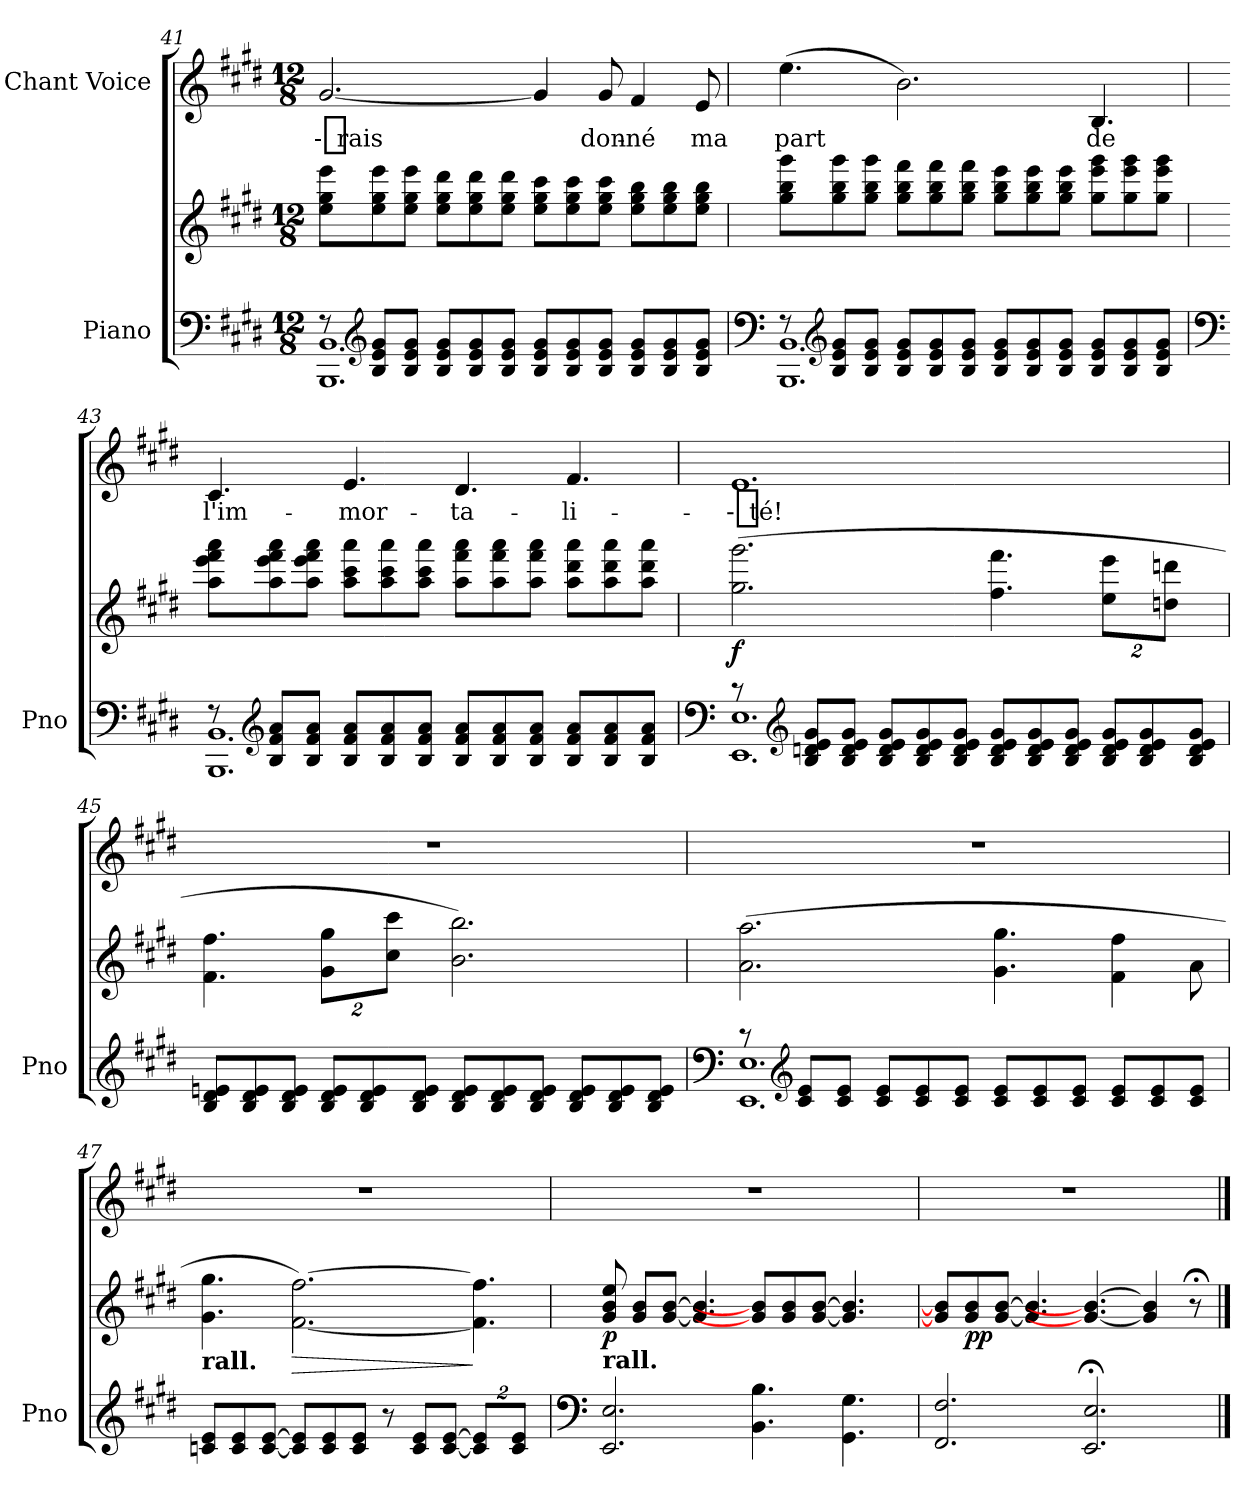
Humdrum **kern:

**kern	**kern	**dynam	**kern	**text
*part2	*part2	*part2	*part1	*part1
*staff3	*staff2	*staff2/3	*staff1	*staff1
*I"Piano	*	*	*I"Chant Voice	*
*I'Pno	*	*	*	*
!!LO:LB:g=z
*clefF4	*clefG2	*	*clefG2	*
*k[f#c#g#d#]	*k[f#c#g#d#]	*	*k[f#c#g#d#]	*
*M12/8	*M12/8	*	*M12/8	*
=41	=41	=41	=41	=41
*^	*	*	*	*
!	!	!	!	!	!LO:LY:b
8r	1.BBB 1.BB	8ee\ 8gg#\ 8eee\L	.	[2.g#/	-- rais
*clefG2	*	*	*	*	*
8B/ 8e/ 8g#/L	.	8ee\ 8gg#\ 8eee\	.	.	.
8B/ 8e/ 8g#/J	.	8ee\ 8gg#\ 8eee\J	.	.	.
8B/ 8e/ 8g#/L	.	8ee\ 8gg#\ 8ddd#\L	.	.	.
8B/ 8e/ 8g#/	.	8ee\ 8gg#\ 8ddd#\	.	.	.
8B/ 8e/ 8g#/J	.	8ee\ 8gg#\ 8ddd#\J	.	.	.
8B/ 8e/ 8g#/L	.	8ee\ 8gg#\ 8ccc#\L	.	4g#/]	.
8B/ 8e/ 8g#/	.	8ee\ 8gg#\ 8ccc#\	.	.	.
!	!	!	!	!	!LO:LY:b
8B/ 8e/ 8g#/J	.	8ee\ 8gg#\ 8ccc#\J	.	8g#/	don-
!	!	!	!	!	!LO:LY:b
8B/ 8e/ 8g#/L	.	8ee\ 8gg#\ 8bb\L	.	4f#/	-né
8B/ 8e/ 8g#/	.	8ee\ 8gg#\ 8bb\	.	.	.
!	!	!	!	!	!LO:LY:b
8B/ 8e/ 8g#/J	.	8ee\ 8gg#\ 8bb\J	.	8e/	ma
=42	=42	=42	=42	=42	=42
*clefF4	*	*	*	*	*
!	!	!	!	!	!LO:LY:b
8r	1.BBB 1.BB	8gg#\ 8bb\ 8ggg#\L	.	(>4.ee\	part
*clefG2	*	*	*	*	*
8B/ 8e/ 8g#/L	.	8gg#\ 8bb\ 8ggg#\	.	.	.
8B/ 8e/ 8g#/J	.	8gg#\ 8bb\ 8ggg#\J	.	.	.
8B/ 8e/ 8g#/L	.	8gg#\ 8bb\ 8fff#\L	.	2.b\)	.
8B/ 8e/ 8g#/	.	8gg#\ 8bb\ 8fff#\	.	.	.
8B/ 8e/ 8g#/J	.	8gg#\ 8bb\ 8fff#\J	.	.	.
8B/ 8e/ 8g#/L	.	8gg#\ 8bb\ 8eee\L	.	.	.
8B/ 8e/ 8g#/	.	8gg#\ 8bb\ 8eee\	.	.	.
8B/ 8e/ 8g#/J	.	8gg#\ 8bb\ 8eee\J	.	.	.
!	!	!	!	!	!LO:LY:b
8B/ 8e/ 8g#/L	.	8gg#\ 8eee\ 8ggg#\L	.	4.B/	de
8B/ 8e/ 8g#/	.	8gg#\ 8eee\ 8ggg#\	.	.	.
8B/ 8e/ 8g#/J	.	8gg#\ 8eee\ 8ggg#\J	.	.	.
=43	=43	=43	=43	=43	=43
*clefF4	*	*	*	*	*
!	!	!	!	!	!LO:LY:b
8r	1.BBB 1.BB	8aa\ 8eee\ 8fff#\ 8aaa\L	.	4.c#/	l'im-
*clefG2	*	*	*	*	*
8B/ 8f#/ 8a/L	.	8aa\ 8eee\ 8fff#\ 8aaa\	.	.	.
8B/ 8f#/ 8a/J	.	8aa\ 8eee\ 8fff#\ 8aaa\J	.	.	.
!	!	!	!	!	!LO:LY:b
8B/ 8f#/ 8a/L	.	8aa\ 8ccc#\ 8aaa\L	.	4.e/	-mor-
8B/ 8f#/ 8a/	.	8aa\ 8ccc#\ 8aaa\	.	.	.
8B/ 8f#/ 8a/J	.	8aa\ 8ccc#\ 8aaa\J	.	.	.
!	!	!	!	!	!LO:LY:b
8B/ 8f#/ 8a/L	.	8aa\ 8fff#\ 8aaa\L	.	4.d#/	-ta-
8B/ 8f#/ 8a/	.	8aa\ 8fff#\ 8aaa\	.	.	.
8B/ 8f#/ 8a/J	.	8aa\ 8fff#\ 8aaa\J	.	.	.
!	!	!	!	!	!LO:LY:b
8B/ 8f#/ 8a/L	.	8aa\ 8ddd#\ 8aaa\L	.	4.f#/	-li-
8B/ 8f#/ 8a/	.	8aa\ 8ddd#\ 8aaa\	.	.	.
8B/ 8f#/ 8a/J	.	8aa\ 8ddd#\ 8aaa\J	.	.	.
!!LO:LB:g=z
=44	=44	=44	=44	=44	=44
*clefF4	*	*	*	*	*
!	!	!	!LO:DY:b	!	!LO:LY:b
8r	1.EE 1.E	(>2.gg#\ 2.ggg#\	f	1.e	-- té!
*clefG2	*	*	*	*	*
8B/ 8dn/ 8e/ 8g#/L	.	.	.	.	.
8B/ 8d/ 8e/ 8g#/J	.	.	.	.	.
8B/ 8d/ 8e/ 8g#/L	.	.	.	.	.
8B/ 8d/ 8e/ 8g#/	.	.	.	.	.
8B/ 8d/ 8e/ 8g#/J	.	.	.	.	.
8B/ 8d/ 8e/ 8g#/L	.	4.ff#\ 4.fff#\	.	.	.
8B/ 8d/ 8e/ 8g#/	.	.	.	.	.
8B/ 8d/ 8e/ 8g#/J	.	.	.	.	.
8B/ 8d/ 8e/ 8g#/L	.	16%3ee\ 16%3eee\L	.	.	.
8B/ 8d/ 8e/ 8g#/	.	.	.	.	.
.	.	16%3ddn\ 16%3dddn\J	.	.	.
8B/ 8d/ 8e/ 8g#/J	.	.	.	.	.
*v	*v	*	*	*	*
=45	=45	=45	=45	=45
8B/ 8d#/ 8en/L	4.f#\ 4.ff#\	.	1.r	.
8B/ 8d#/ 8e/	.	.	.	.
8B/ 8d#/ 8e/J	.	.	.	.
8B/ 8d#/ 8e/L	16%3g#\ 16%3gg#\L	.	.	.
8B/ 8d#/ 8e/	.	.	.	.
.	16%3cc#\ 16%3ccc#\J	.	.	.
8B/ 8d#/ 8e/J	.	.	.	.
8B/ 8d#/ 8e/L	2.b\ 2.bb\)	.	.	.
8B/ 8d#/ 8e/	.	.	.	.
8B/ 8d#/ 8e/J	.	.	.	.
8B/ 8d#/ 8e/L	.	.	.	.
8B/ 8d#/ 8e/	.	.	.	.
8B/ 8d#/ 8e/J	.	.	.	.
=46	=46	=46	=46	=46
*clefF4	*	*	*	*
*^	*	*	*	*
8r	1.EE 1.E	(>2.a\ 2.aa\	.	1.r	.
*clefG2	*	*	*	*	*
8c#/ 8e/L	.	.	.	.	.
8c#/ 8e/J	.	.	.	.	.
8c#/ 8e/L	.	.	.	.	.
8c#/ 8e/	.	.	.	.	.
8c#/ 8e/J	.	.	.	.	.
8c#/ 8e/L	.	4.g#\ 4.gg#\	.	.	.
8c#/ 8e/	.	.	.	.	.
8c#/ 8e/J	.	.	.	.	.
8c#/ 8e/L	.	4f#\ 4ff#\	.	.	.
8c#/ 8e/	.	.	.	.	.
8c#/ 8e/J	.	8a\	.	.	.
*v	*v	*	*	*	*
!!LO:PB:g=z
=47	=47	=47	=47	=47
*	*	*	*MM104	*
!	!LO:TX:b:B:t=rall.	!	!	!
*	*	*	*^	*
8cn/ 8e/L	4.g#\ 4.gg#\	.	1.r	1ryy	.
8c/ 8e/	.	.	.	.	.
[8c/ [8e/J	.	.	.	.	.
!	!	!LO:HP:b	!	!	!
8c/] 8e/]L	[2.f#\ [2.ff#\)	>	.	.	.
8c/ 8e/	.	.	.	.	.
8c/ 8e/J	.	.	.	.	.
8r	.	.	.	.	.
8c/ 8e/L	.	.	.	.	.
[8c/ [8e/J	.	.	.	8ryy	.
*Xbrackettup	*	*	*	*	*
*	*	*	*MM100	*	*
16%3c/] 16%3e/]L	4.f#\] 4.ff#\]	]	.	4.ryy	.
16%3c/ 16%3e/J	.	.	.	.	.
*	*	*	*v	*v	*
=48	=48	=48	=48	=48
*clefF4	*	*	*	*
*	*	*	*^	*
!	!LO:TX:b:B:t=rall.	!	!	!	!
!	!	!LO:DY:b	!	!	!
*	*	*	*	*^	*
2.EE/ 2.E/	8g#/ 8b/ 8ee/	p	1.r	4.ryy	1ryy	.
.	8g#/ 8b/L	.	.	.	.	.
.	[8g#/ [8b/J	.	.	.	.	.
*	*	*	*MM98	*	*	*
.	4.g#/] 4.b/]	.	.	1ryy	.	.
4.BB\ 4.B\	8g#/] 8b/]L	.	.	.	.	.
.	8g#/ 8b/	.	.	.	.	.
.	[8g#/ [8b/J	.	.	.	8ryy	.
*	*	*	*MM96	*	*	*
4.GG#\ 4.G#\	4.g#/] 4.b/]	.	.	.	4.ryy	.
.	.	.	.	8ryy	.	.
*	*	*	*v	*v	*v	*
=49	=49	=49	=49	=49
2.FF#/ 2.F#/	8g#/] 8b/]L	.	1.r	.
!	!	!LO:DY:b	!	!
.	8g#/ 8b/	pp	.	.
.	[8g#/ [8b/J	.	.	.
.	4.g#/] 4.b/]	.	.	.
2.EE/;< 2.E/;<	4.g#/_ 4.b/_	.	.	.
.	4g#/] 4b/]	.	.	.
.	8r;<	.	.	.
==	==	==	==	==
*-	*-	*-	*-	*-
